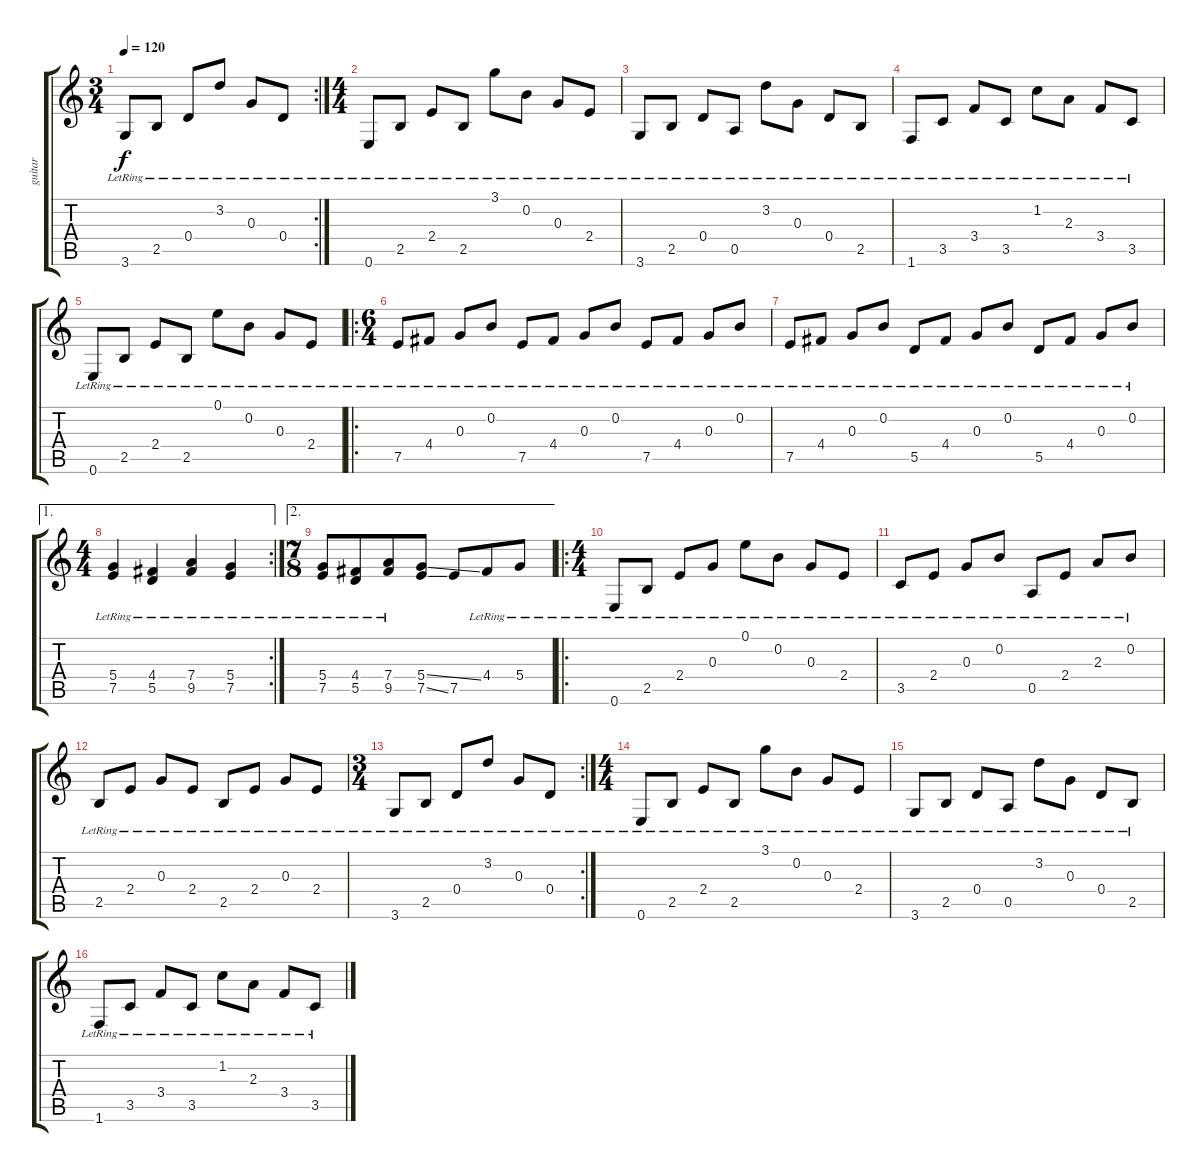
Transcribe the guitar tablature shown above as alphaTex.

\track ("guitar" "guitar") {instrument acousticguitarsteel}
\staff {score tabs}
\tuning (E4 B3 G3 D3 A2 E2) {hide}
\rc 2
\ts (3 4)
\tempo 120
\clef g2
\ks c
3.6{lr}.8{dy f} 2.5{lr}.8 0.4{lr}.8 3.2{lr}.8 0.3{lr}.8 0.4{lr}.8 |
\ts (4 4)
0.6{lr}.8 2.5{lr}.8 2.4{lr}.8 2.5{lr}.8 3.1{lr}.8 0.2{lr}.8 0.3{lr}.8 2.4{lr}.8 |
3.6{lr}.8 2.5{lr}.8 0.4{lr}.8 0.5{lr}.8 3.2{lr}.8 0.3{lr}.8 0.4{lr}.8 2.5{lr}.8 |
1.6{lr}.8 3.5{lr}.8 3.4{lr}.8 3.5{lr}.8 1.2{lr}.8 2.3{lr}.8 3.4{lr}.8 3.5{lr}.8 |
0.6{lr}.8 2.5{lr}.8 2.4{lr}.8 2.5{lr}.8 0.1{lr}.8 0.2{lr}.8 0.3{lr}.8 2.4{lr}.8 |
\ro
\ts (6 4)
7.5{lr}.8 4.4{lr}.8 0.3{lr}.8 0.2{lr}.8 7.5{lr}.8 4.4{lr}.8 0.3{lr}.8 0.2{lr}.8 7.5{lr}.8 4.4{lr}.8 0.3{lr}.8 0.2{lr}.8 |
7.5{lr}.8 4.4{lr}.8 0.3{lr}.8 0.2{lr}.8 5.5{lr}.8 4.4{lr}.8 0.3{lr}.8 0.2{lr}.8 5.5{lr}.8 4.4{lr}.8 0.3{lr}.8 0.2{lr}.8 |
\ae 1
\rc 2
\ts (4 4)
(5.4{lr} 7.5{lr}).4 (4.4{lr} 5.5{lr}).4 (7.4{lr} 9.5{lr}).4 (5.4{lr} 7.5{lr}).4 |
\ae 2
\ts (7 8)
(5.4{lr} 7.5{lr}).8 (4.4{lr} 5.5{lr}).8 (7.4{lr} 9.5{lr}).8 (5.4{ss} 7.5{ss}).8 7.5.8 4.4{lr}.8 5.4{lr}.8 |
\ro
\ts (4 4)
0.6{lr}.8 2.5{lr}.8 2.4{lr}.8 0.3{lr}.8 0.1{lr}.8 0.2{lr}.8 0.3{lr}.8 2.4{lr}.8 |
3.5{lr}.8 2.4{lr}.8 0.3{lr}.8 0.2{lr}.8 0.5{lr}.8 2.4{lr}.8 2.3{lr}.8 0.2{lr}.8 |
2.5{lr}.8 2.4{lr}.8 0.3{lr}.8 2.4{lr}.8 2.5{lr}.8 2.4{lr}.8 0.3{lr}.8 2.4{lr}.8 |
\rc 2
\ts (3 4)
3.6{lr}.8 2.5{lr}.8 0.4{lr}.8 3.2{lr}.8 0.3{lr}.8 0.4{lr}.8 |
\ts (4 4)
0.6{lr}.8 2.5{lr}.8 2.4{lr}.8 2.5{lr}.8 3.1{lr}.8 0.2{lr}.8 0.3{lr}.8 2.4{lr}.8 |
3.6{lr}.8 2.5{lr}.8 0.4{lr}.8 0.5{lr}.8 3.2{lr}.8 0.3{lr}.8 0.4{lr}.8 2.5{lr}.8 |
1.6{lr}.8 3.5{lr}.8 3.4{lr}.8 3.5{lr}.8 1.2{lr}.8 2.3{lr}.8 3.4{lr}.8 3.5{lr}.8
